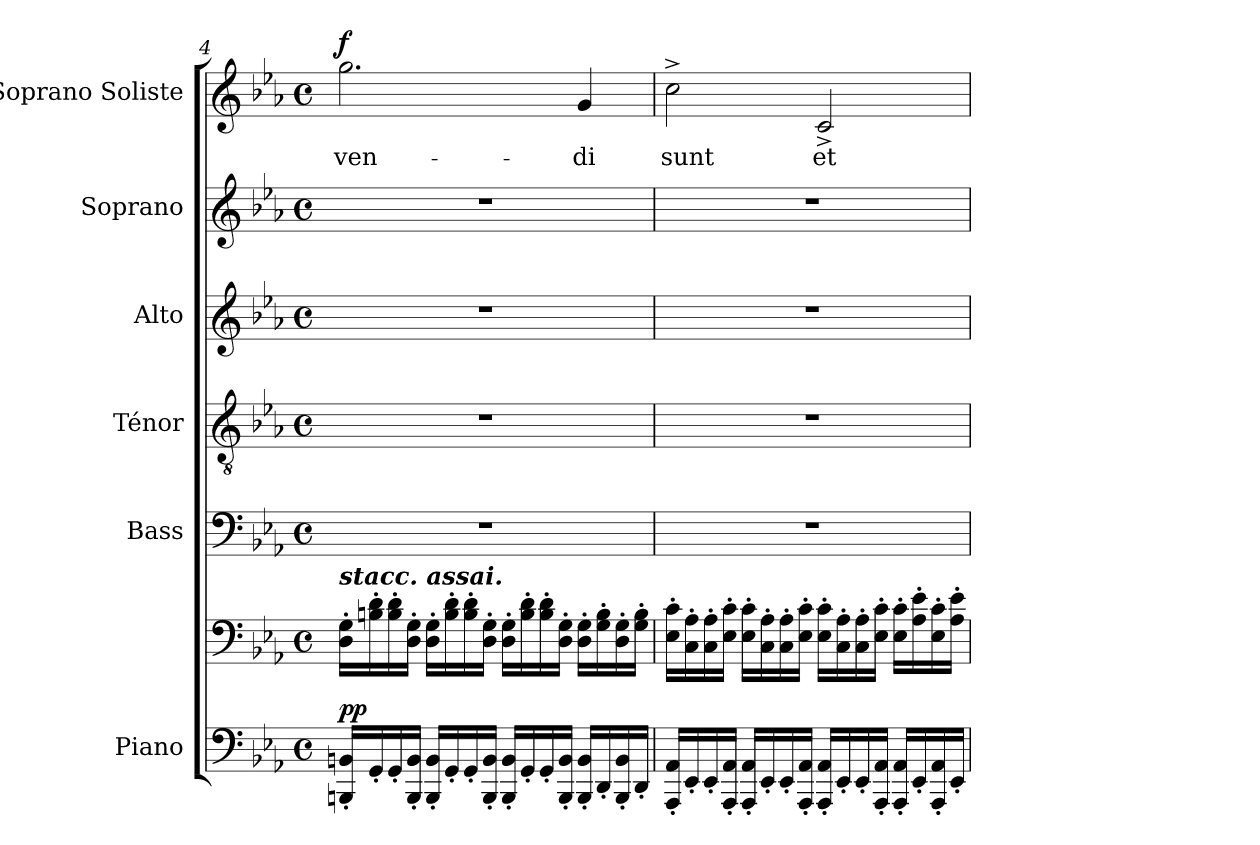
**kern	**kern	**dynam	**kern	**kern	**kern	**kern	**kern	**text	**dynam
*part6	*part6	*part6	*part5	*part4	*part3	*part2	*part1	*part1	*part1
*staff7	*staff6	*staff6/7	*staff5	*staff4	*staff3	*staff2	*staff1	*staff1	*staff1
*I"Piano	*	*	*I"Bass	*I"Ténor	*I"Alto	*I"Soprano	*I"Soprano Soliste	*	*
*I'Pno.	*	*	*I'B.	*I'T.	*I'A.	*I'S.	*	*	*
*clefF4	*clefF4	*	*clefF4	*clefGv2	*clefG2	*clefG2	*clefG2	*	*
*k[b-e-a-]	*k[b-e-a-]	*	*k[b-e-a-]	*k[b-e-a-]	*k[b-e-a-]	*k[b-e-a-]	*k[b-e-a-]	*	*
*M4/4	*M4/4	*	*M4/4	*M4/4	*M4/4	*M4/4	*M4/4	*	*
*met(c)	*met(c)	*	*met(c)	*met(c)	*met(c)	*met(c)	*met(c)	*	*
=4	=4	=4	=4	=4	=4	=4	=4	=4	=4
!	!LO:TX:a:Bi:t=stacc. assai.	!	!	!	!	!	!	!	!
!	!	!LO:DY:a=2	!	!	!	!	!	!	!LO:DY:a
16BBBn/' 16BBn/'LL	16D\' 16G\'LL	pp	1r	1r	1r	1r	2.gg\	-ven-	f
16GG'/	16Bn\' 16d\'	.	.	.	.	.	.	.	.
16GG'/	16B\' 16d\'	.	.	.	.	.	.	.	.
16BBB/' 16BB/'JJ	16D\' 16G\'JJ	.	.	.	.	.	.	.	.
16BBB/' 16BB/'LL	16D\' 16G\'LL	.	.	.	.	.	.	.	.
16GG'/	16B\' 16d\'	.	.	.	.	.	.	.	.
16GG'/	16B\' 16d\'	.	.	.	.	.	.	.	.
16BBB/' 16BB/'JJ	16D\' 16G\'JJ	.	.	.	.	.	.	.	.
16BBB/' 16BB/'LL	16D\' 16G\'LL	.	.	.	.	.	.	.	.
16GG'/	16B\' 16d\'	.	.	.	.	.	.	.	.
16GG'/	16B\' 16d\'	.	.	.	.	.	.	.	.
16BBB/' 16BB/'JJ	16D\' 16G\'JJ	.	.	.	.	.	.	.	.
16BBB/' 16BB/'LL	16D\' 16G\'LL	.	.	.	.	.	4g/	-di	.
16DD'/	16G\' 16B\'	.	.	.	.	.	.	.	.
16BBB/' 16BB/'	16D\' 16G\'	.	.	.	.	.	.	.	.
16DD'/JJ	16G\' 16B\'JJ	.	.	.	.	.	.	.	.
=5	=5	=5	=5	=5	=5	=5	=5	=5	=5
16AAA-/' 16AA-/'LL	16E-\' 16c\'LL	.	1r	1r	1r	1r	2cc^\	sunt	.
16EE-'/	16C\' 16A-\'	.	.	.	.	.	.	.	.
16EE-'/	16C\' 16A-\'	.	.	.	.	.	.	.	.
16AAA-/' 16AA-/'JJ	16E-\' 16c\'JJ	.	.	.	.	.	.	.	.
16AAA-/' 16AA-/'LL	16E-\' 16c\'LL	.	.	.	.	.	.	.	.
16EE-'/	16C\' 16A-\'	.	.	.	.	.	.	.	.
16EE-'/	16C\' 16A-\'	.	.	.	.	.	.	.	.
16AAA-/' 16AA-/'JJ	16E-\' 16c\'JJ	.	.	.	.	.	.	.	.
16AAA-/' 16AA-/'LL	16E-\' 16c\'LL	.	.	.	.	.	2c^/	et	.
16EE-'/	16C\' 16A-\'	.	.	.	.	.	.	.	.
16EE-'/	16C\' 16A-\'	.	.	.	.	.	.	.	.
16AAA-/' 16AA-/'JJ	16E-\' 16c\'JJ	.	.	.	.	.	.	.	.
16AAA-/' 16AA-/'LL	16E-\' 16c\'LL	.	.	.	.	.	.	.	.
16EE-'/	16A-\' 16e-\'	.	.	.	.	.	.	.	.
16AAA-/' 16AA-/'	16E-\' 16c\'	.	.	.	.	.	.	.	.
16EE-'/JJ	16A-\' 16e-\'JJ	.	.	.	.	.	.	.	.
=	=	=	=	=	=	=	=	=	=
*-	*-	*-	*-	*-	*-	*-	*-	*-	*-
